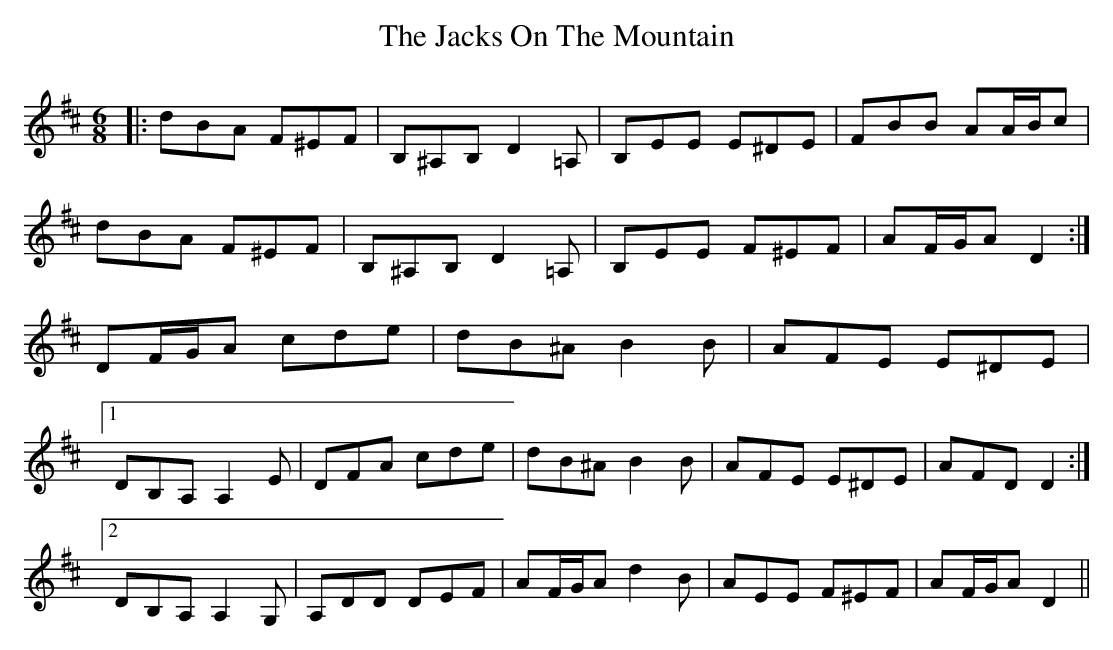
X:1
T: The Jacks On The Mountain
M: 6/8
L: 1/8
K: Dmaj
|:dBA F^EF|B,^A,B, D2 =A,|B,EE E^DE|FBB AA/B/c|
dBA F^EF|B,^A,B, D2 =A,|B,EE F^EF|AF/G/A D2:|
DF/G/A cde|dB^A B2 B|AFE E^DE|
[1 DB,A, A,2 E|DFA cde|dB^A B2 B|AFE E^DE|AFD D2:|
[2 DB,A, A,2 G,|A,DD DEF|AF/G/A d2 B|AEE F^EF|AF/G/A D2||
